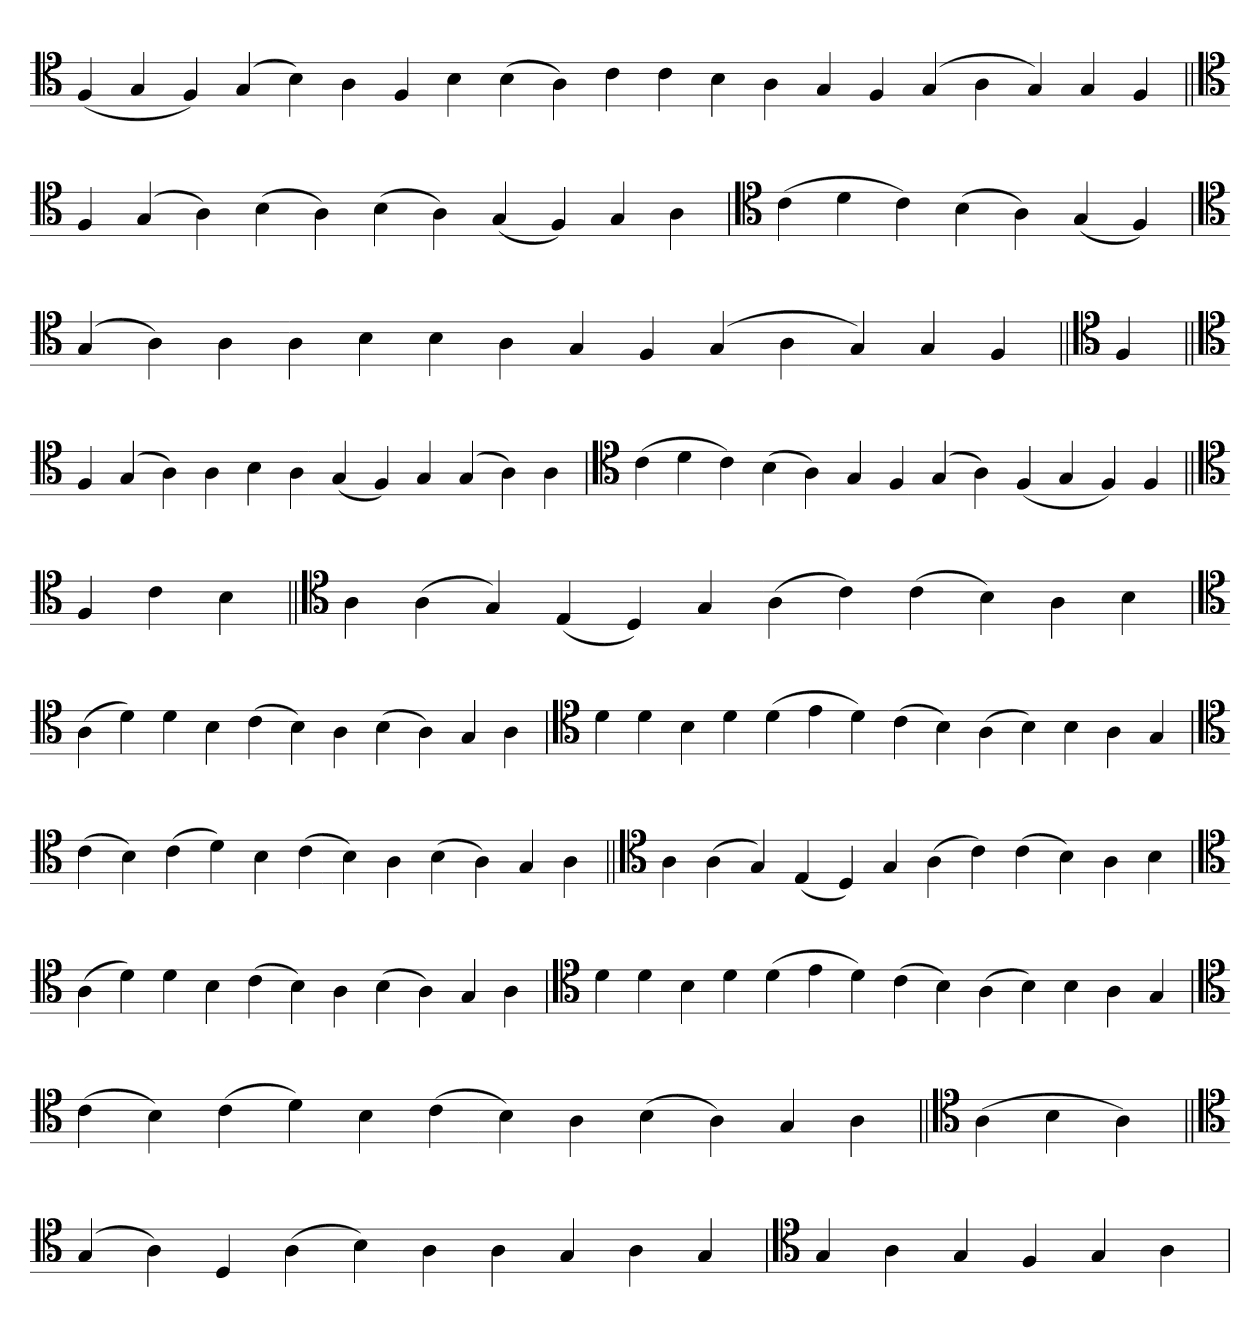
**kern
*part1
*staff1
*clefC4
=
(4F
4G
4F)
(4G
4B)
4A
4F
4B
(4B
4A)
4c
4c
4B
4A
4G
4F
(4G
4A
4G)
4G
4F
=||
*clefC4
4F
(4G
4A)
(4B
4A)
(4B
4A)
(4G
4F)
4G
4A
='
*clefC4
(4c
4d
4c)
(4B
4A)
(4G
4F)
=`
*clefC4
(4G
4A)
4A
4A
4B
4B
4A
4G
4F
(4G
4A
4G)
4G
4F
=||
*clefC4
4F
=||
*clefC4
4F
(4G
4A)
4A
4B
4A
(4G
4F)
4G
(4G
4A)
4A
='
*clefC4
(4c
4d
4c)
(4B
4A)
4G
4F
(4G
4A)
(4F
4G
4F)
4F
=||
*clefC4
4F
4c
4B
=||
*clefC4
4A
(4A
4G)
(4E
4D)
4G
(4A
4c)
(4c
4B)
4A
4B
='
*clefC4
(4A
4d)
4d
4B
(4c
4B)
4A
(4B
4A)
4G
4A
=
*clefC4
4d
4d
4B
4d
(4d
4e
4d)
(4c
4B)
(4A
4B)
4B
4A
4G
='
*clefC4
(4c
4B)
(4c
4d)
4B
(4c
4B)
4A
(4B
4A)
4G
4A
=||
*clefC4
4A
(4A
4G)
(4E
4D)
4G
(4A
4c)
(4c
4B)
4A
4B
='
*clefC4
(4A
4d)
4d
4B
(4c
4B)
4A
(4B
4A)
4G
4A
=
*clefC4
4d
4d
4B
4d
(4d
4e
4d)
(4c
4B)
(4A
4B)
4B
4A
4G
='
*clefC4
(4c
4B)
(4c
4d)
4B
(4c
4B)
4A
(4B
4A)
4G
4A
=||
*clefC4
(4A
4B
4A)
=||
*clefC4
(4G
4A)
4D
(4A
4B)
4A
4A
4G
4A
4G
=`
*clefC4
4G
4A
4G
4F
4G
4A
='
*-
